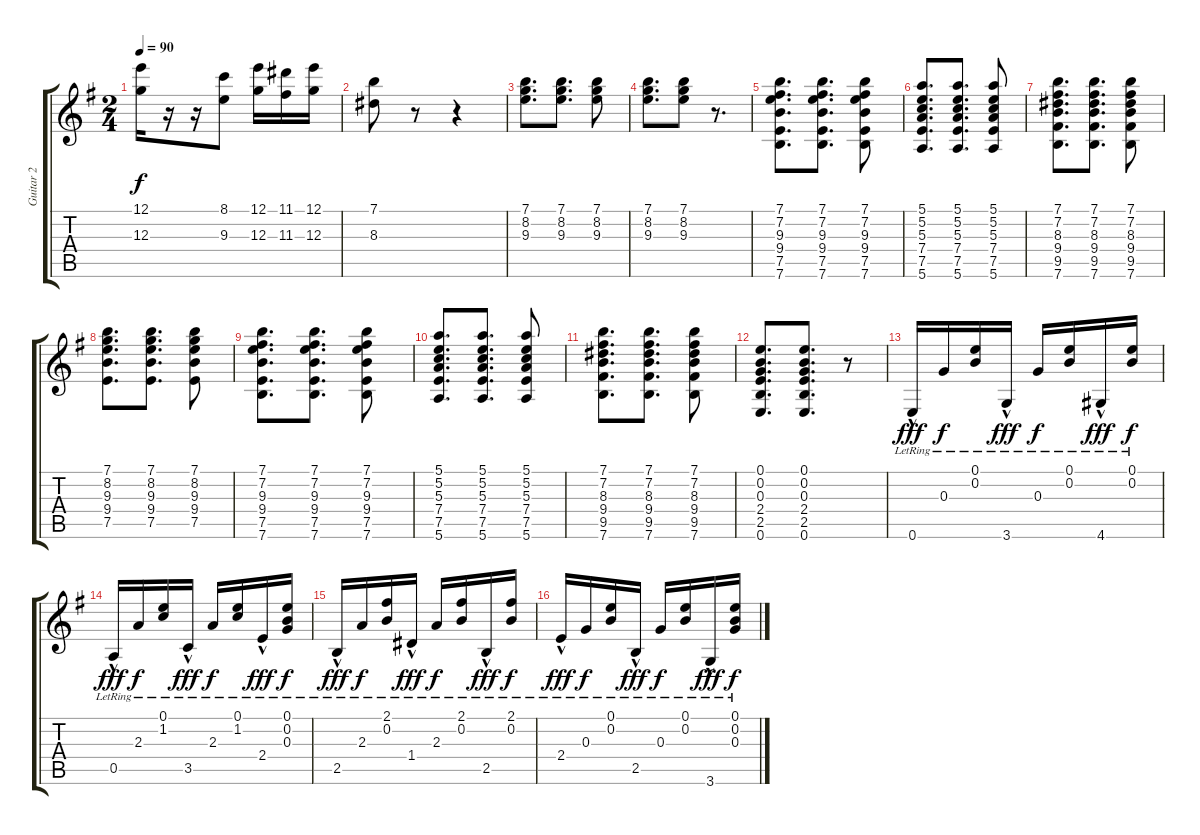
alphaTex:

\track ("Guitar 2" "Guitar 2") {instrument acousticguitarnylon}
\staff {score tabs}
\tuning (E4 B3 G3 D3 A2 E2) {hide}
\ts (2 4)
\tempo 90
\clef g2
\ks eminor
(12.1 12.3).16{dy f} r.16 r.16 (8.1 9.3).8 (12.1 12.3).16 (11.1 11.3).16 (12.1 12.3).16 |
(7.1 8.3).8 r.8 r.4 |
(7.1 8.2 9.3).8{d} (7.1 8.2 9.3).8{d} (7.1 8.2 9.3).8 |
(7.1 8.2 9.3).8{d} (7.1 8.2 9.3).8 r.8{d} |
(7.1 7.2 9.3 9.4 7.5 7.6).8{d} (7.1 7.2 9.3 9.4 7.5 7.6).8{d} (7.1 7.2 9.3 9.4 7.5 7.6).8 |
(5.1 5.2 5.3 7.4 7.5 5.6).8{d} (5.1 5.2 5.3 7.4 7.5 5.6).8{d} (5.1 5.2 5.3 7.4 7.5 5.6).8 |
(7.1 7.2 8.3 9.4 9.5 7.6).8{d} (7.1 7.2 8.3 9.4 9.5 7.6).8{d} (7.1 7.2 8.3 9.4 9.5 7.6).8 |
(7.1 8.2 9.3 9.4 7.5).8{d} (7.1 8.2 9.3 9.4 7.5).8{d} (7.1 8.2 9.3 9.4 7.5).8 |
(7.1 7.2 9.3 9.4 7.5 7.6).8{d} (7.1 7.2 9.3 9.4 7.5 7.6).8{d} (7.1 7.2 9.3 9.4 7.5 7.6).8 |
(5.1 5.2 5.3 7.4 7.5 5.6).8{d} (5.1 5.2 5.3 7.4 7.5 5.6).8{d} (5.1 5.2 5.3 7.4 7.5 5.6).8 |
(7.1 7.2 8.3 9.4 9.5 7.6).8{d} (7.1 7.2 8.3 9.4 9.5 7.6).8{d} (7.1 7.2 8.3 9.4 9.5 7.6).8 |
(0.1 0.2 0.3 2.4 2.5 0.6).8{d} (0.1 0.2 0.3 2.4 2.5 0.6).8{d} r.8 |
0.6{hac lr}.16{dy fff} 0.3{lr}.16{dy f} (0.1{lr} 0.2{lr}).16 3.6{hac lr}.16{dy fff} 0.3{lr}.16{dy f} (0.1{lr} 0.2{lr}).16 4.6{hac lr}.16{dy fff} (0.1{lr} 0.2{lr}).16{dy f} |
0.5{hac lr}.16{dy fff} 2.3{lr}.16{dy f} (0.1{lr} 1.2{lr}).16 3.5{hac lr}.16{dy fff} 2.3{lr}.16{dy f} (0.1{lr} 1.2{lr}).16 2.4{hac lr}.16{dy fff} (0.1{lr} 0.2{lr} 0.3{lr}).16{dy f} |
2.5{hac lr}.16{dy fff} 2.3{lr}.16{dy f} (2.1{lr} 0.2{lr}).16 1.4{hac lr}.16{dy fff} 2.3{lr}.16{dy f} (2.1{lr} 0.2{lr}).16 2.5{hac lr}.16{dy fff} (2.1{lr} 0.2{lr}).16{dy f} |
2.4{hac lr}.16{dy fff} 0.3{lr}.16{dy f} (0.1{lr} 0.2{lr}).16 2.5{hac lr}.16{dy fff} 0.3{lr}.16{dy f} (0.1{lr} 0.2{lr}).16 3.6{hac lr}.16{dy fff} (0.1{lr} 0.2{lr} 0.3{lr}).16{dy f}
